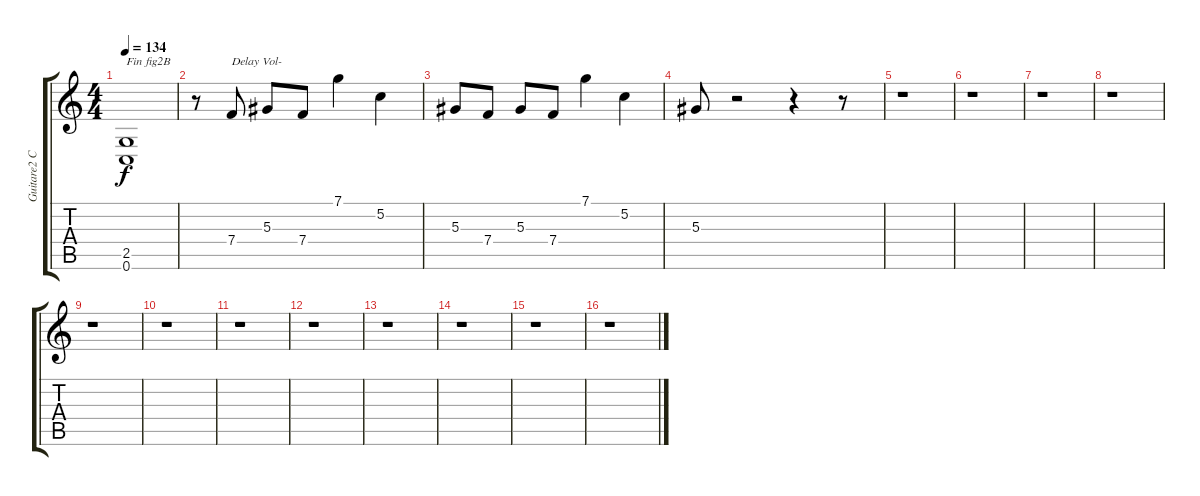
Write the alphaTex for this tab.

\track ("Guitare2 C" "Guitare2 C") {instrument distortionguitar}
\staff {score tabs}
\tuning (C4 G3 Eb3 Bb2 F2 C2) {hide}
\ts (4 4)
\tempo 134
\clef g2
\ks c
(2.5{t} 0.6{t}).1{txt "Fin fig2B" dy f} |
r.8 7.4.8{txt "Delay Vol-" volume 10} 5.3.8 7.4.8 7.1.4 5.2.4 |
5.3.8 7.4.8 5.3.8 7.4.8 7.1.4 5.2.4 |
5.3.8 r.2 r.4 r.8 |
r.1 |
r.1 |
r.1 |
r.1 |
r.1 |
r.1 |
r.1 |
r.1 |
r.1 |
r.1 |
r.1 |
r.1
